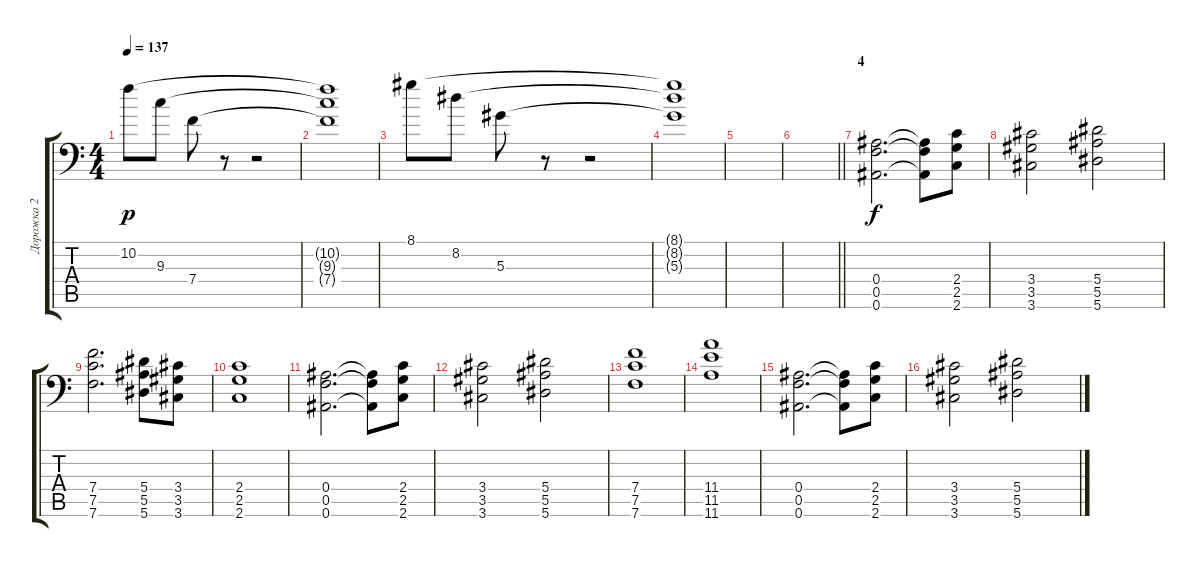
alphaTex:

\track ("Дорожка 2" "Дорожка 2") {instrument overdrivenguitar}
\staff {score tabs}
\tuning (C4 G3 Eb3 Bb2 F2 Bb1) {hide}
\ts (4 4)
\tempo 137
\clef f4
\ks c
10.2.8{dy p} 9.3.8 7.4.8 r.8 r.2 |
(10.2{t} 9.3{t} 7.4{t}).1 |
8.1.8 8.2.8 5.3.8 r.8 r.2 |
(8.1{t} 8.2{t} 5.3{t}).1 |
|
\barLineRight lightlight
|
\section ("" "4")
(0.4 0.5 0.6).2{d dy f} (0.4{t} 0.5{t} 0.6{t}).8 (2.4 2.5 2.6).8 |
(3.4 3.5 3.6).2 (5.4 5.5 5.6).2 |
(7.4 7.5 7.6).2{d} (5.4 5.5 5.6).8 (3.4 3.5 3.6).8 |
(2.4 2.5 2.6).1 |
(0.4 0.5 0.6).2{d} (0.4{t} 0.5{t} 0.6{t}).8 (2.4 2.5 2.6).8 |
(3.4 3.5 3.6).2 (5.4 5.5 5.6).2 |
(7.4 7.5 7.6).1 |
(11.4 11.5 11.6).1 |
(0.4 0.5 0.6).2{d} (0.4{t} 0.5{t} 0.6{t}).8 (2.4 2.5 2.6).8 |
(3.4 3.5 3.6).2 (5.4 5.5 5.6).2
